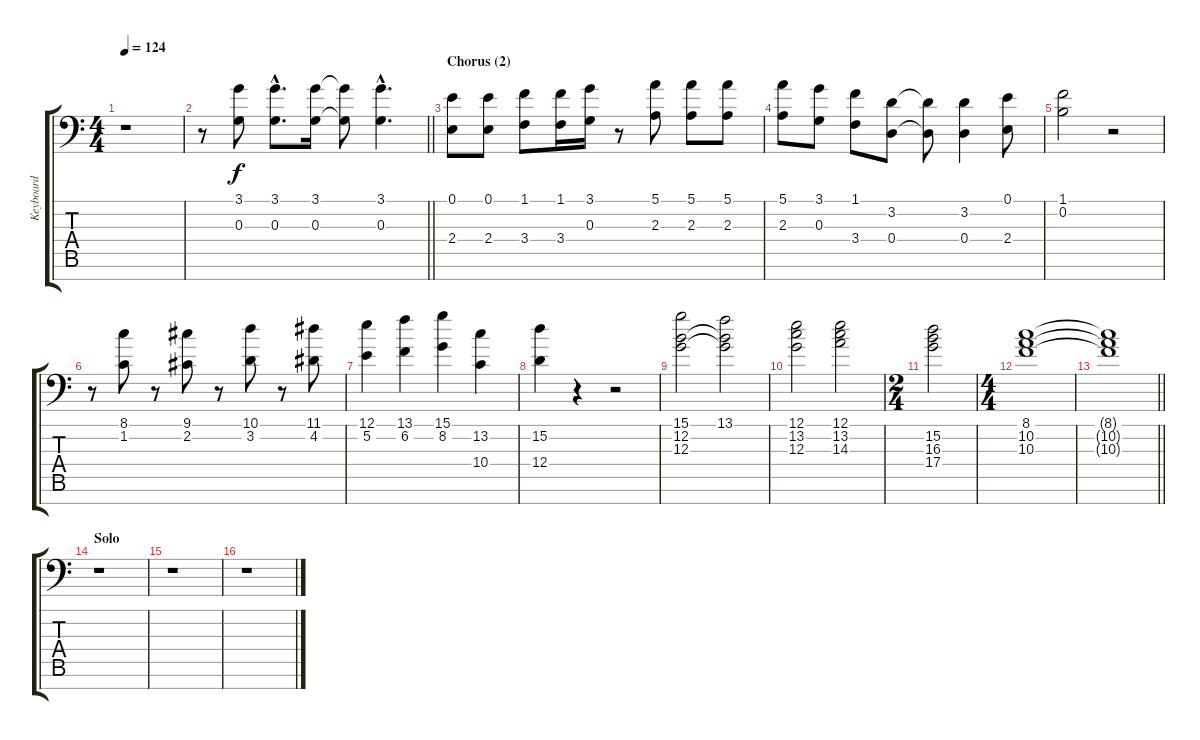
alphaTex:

\track ("Keyboard" "Keyboard") {instrument clavinet}
\staff {score tabs}
\tuning (E4 B3 G3 D3 A2 E2 A1) {hide}
\ts (4 4)
\tempo 124
\clef f4
\ks aminor
r.1{dy f} |
\barLineRight lightlight
r.8 (3.1 0.3).8 (3.1{hac} 0.3{hac}).8{d} (3.1 0.3).16 (3.1{t} 0.3{t}).8 (3.1{hac} 0.3{hac}).4{d} |
\section ("" "Chorus (2)")
(0.1 2.4).8 (0.1 2.4).8 (1.1 3.4).8 (1.1 3.4).16 (3.1 0.3).16 r.8 (5.1 2.3).8 (5.1 2.3).8 (5.1 2.3).8 |
(5.1 2.3).8 (3.1 0.3).8 (1.1 3.4).8 (3.2 0.4).8 (3.2{t} 0.4{t}).8 (3.2 0.4).4 (0.1 2.4).8 |
(1.1 0.2).2 r.2 |
r.8 (8.1 1.2).8 r.8 (9.1 2.2).8 r.8 (10.1 3.2).8 r.8 (11.1 4.2).8 |
(12.1 5.2).4 (13.1 6.2).4 (15.1 8.2).4 (13.2 10.4).4 |
(15.2 12.4).4 r.4 r.2 |
(15.1 12.2 12.3).2 (13.1 12.2{t} 12.3{t}).2 |
(12.1 13.2 12.3).2 (12.1 13.2 14.3).2 |
\ts (2 4)
(15.2 16.3 17.4).2 |
\ts (4 4)
(8.1 10.2 10.3).1 |
\barLineRight lightlight
(8.1{t} 10.2{t} 10.3{t}).1 |
\section ("" "Solo")
r.1 |
r.1 |
r.1
